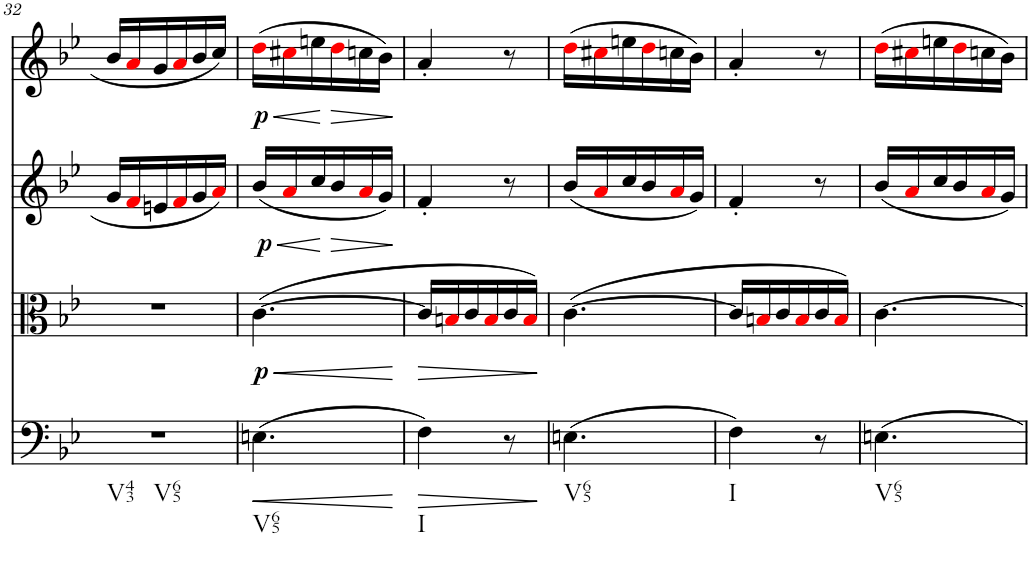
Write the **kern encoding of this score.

**kern	**dynam	**kern	**dynam	**kern	**dynam	**kern	**dynam
*part4	*part4	*part3	*part3	*part2	*part2	*part1	*part1
*staff4	*staff4	*staff3	*staff3	*staff2	*staff2	*staff1	*staff1
*I"Violoncello	*	*I"Viola	*	*I"Violin II	*	*I"Violin I	*
*I'Vc	*	*I'Vla	*	*I'Vln	*	*I'Vln	*
!!LO:PB:g=z
*clefF4	*	*clefC3	*	*clefG2	*	*clefG2	*
*k[b-e-]	*	*k[b-e-]	*	*k[b-e-]	*	*k[b-e-]	*
*M3/8	*	*M3/8	*	*M3/8	*	*M3/8	*
=32	=32	=32	=32	=32	=32	=32	=32
!LO:TX:b:t=V43	!	!	!	!	!	!	!
!LO:TX:b:t=V65	!	!	!	!	!	!	!
4.r	.	4.r	.	16g/LL	.	16b-/LL	.
.	.	.	.	16fi/	.	16ai/	.
.	.	.	.	16en/	.	16g/	.
.	.	.	.	16fi/	.	16ai/	.
.	.	.	.	16g/	.	16b-/	.
.	.	.	.	16ai/JJ	.	16cc/JJ	.
=33	=33	=33	=33	=33	=33	=33	=33
!LO:TX:b:t=V65	!	!	!	!	!	!	!
!	!LO:HP:b	!	!LO:HP:b	!	!LO:HP:b	!	!LO:HP:b
!	!	!	!LO:DY:n=1:b	!	!LO:DY:n=1:b	!	!LO:DY:n=1:b
(4.En\	<	([4.c\	< p	(16b-/LL	< p	(16ddi\LL	< p
.	.	.	.	16ai/	.	16cc#Xi\	.
.	.	.	.	16cc/	.	16een\	.
!	!	!	!	!	!LO:HP:n=1:b	!	!LO:HP:n=1:b
.	.	.	.	16b-/	[ >	16ddi\	[ >
.	.	.	.	16ai/	.	16ccn\	.
.	.	.	.	16g/JJ)	.	16b-\JJ)	.
.	[	.	[	.	]	.	]
=34	=34	=34	=34	=34	=34	=34	=34
!LO:TX:b:t=I	!	!	!	!	!	!	!
!	!LO:HP:b	!	!LO:HP:b	!	!	!	!
4F\)	>	16c/LL]	>	4f'/	.	4a'/	.
.	.	16Bni/	.	.	.	.	.
.	.	16c/	.	.	.	.	.
.	.	16Bi/	.	.	.	.	.
8r	.	16c/	.	8r	.	8r	.
.	.	16Bi/JJ)	.	.	.	.	.
.	]	.	]	.	.	.	.
=35	=35	=35	=35	=35	=35	=35	=35
!LO:TX:b:t=V65	!	!	!	!	!	!	!
(4.En\	.	([4.c\	.	(16b-/LL	.	(16ddi\LL	.
.	.	.	.	16ai/	.	16cc#Xi\	.
.	.	.	.	16cc/	.	16een\	.
.	.	.	.	16b-/	.	16ddi\	.
.	.	.	.	16ai/	.	16ccn\	.
.	.	.	.	16g/JJ)	.	16b-\JJ)	.
=36	=36	=36	=36	=36	=36	=36	=36
!LO:TX:b:t=I	!	!	!	!	!	!	!
4F\)	.	16c/LL]	.	4f'/	.	4a'/	.
.	.	16Bni/	.	.	.	.	.
.	.	16c/	.	.	.	.	.
.	.	16Bi/	.	.	.	.	.
8r	.	16c/	.	8r	.	8r	.
.	.	16Bi/JJ)	.	.	.	.	.
=37	=37	=37	=37	=37	=37	=37	=37
!LO:TX:b:t=V65	!	!	!	!	!	!	!
4.En\	.	[4.c\	.	(16b-/LL	.	(16ddi\LL	.
.	.	.	.	16ai/	.	16cc#Xi\	.
.	.	.	.	16cc/	.	16een\	.
.	.	.	.	16b-/	.	16ddi\	.
.	.	.	.	16ai/	.	16ccn\	.
.	.	.	.	16g/JJ)	.	16b-\JJ)	.
=	=	=	=	=	=	=	=
*-	*-	*-	*-	*-	*-	*-	*-
